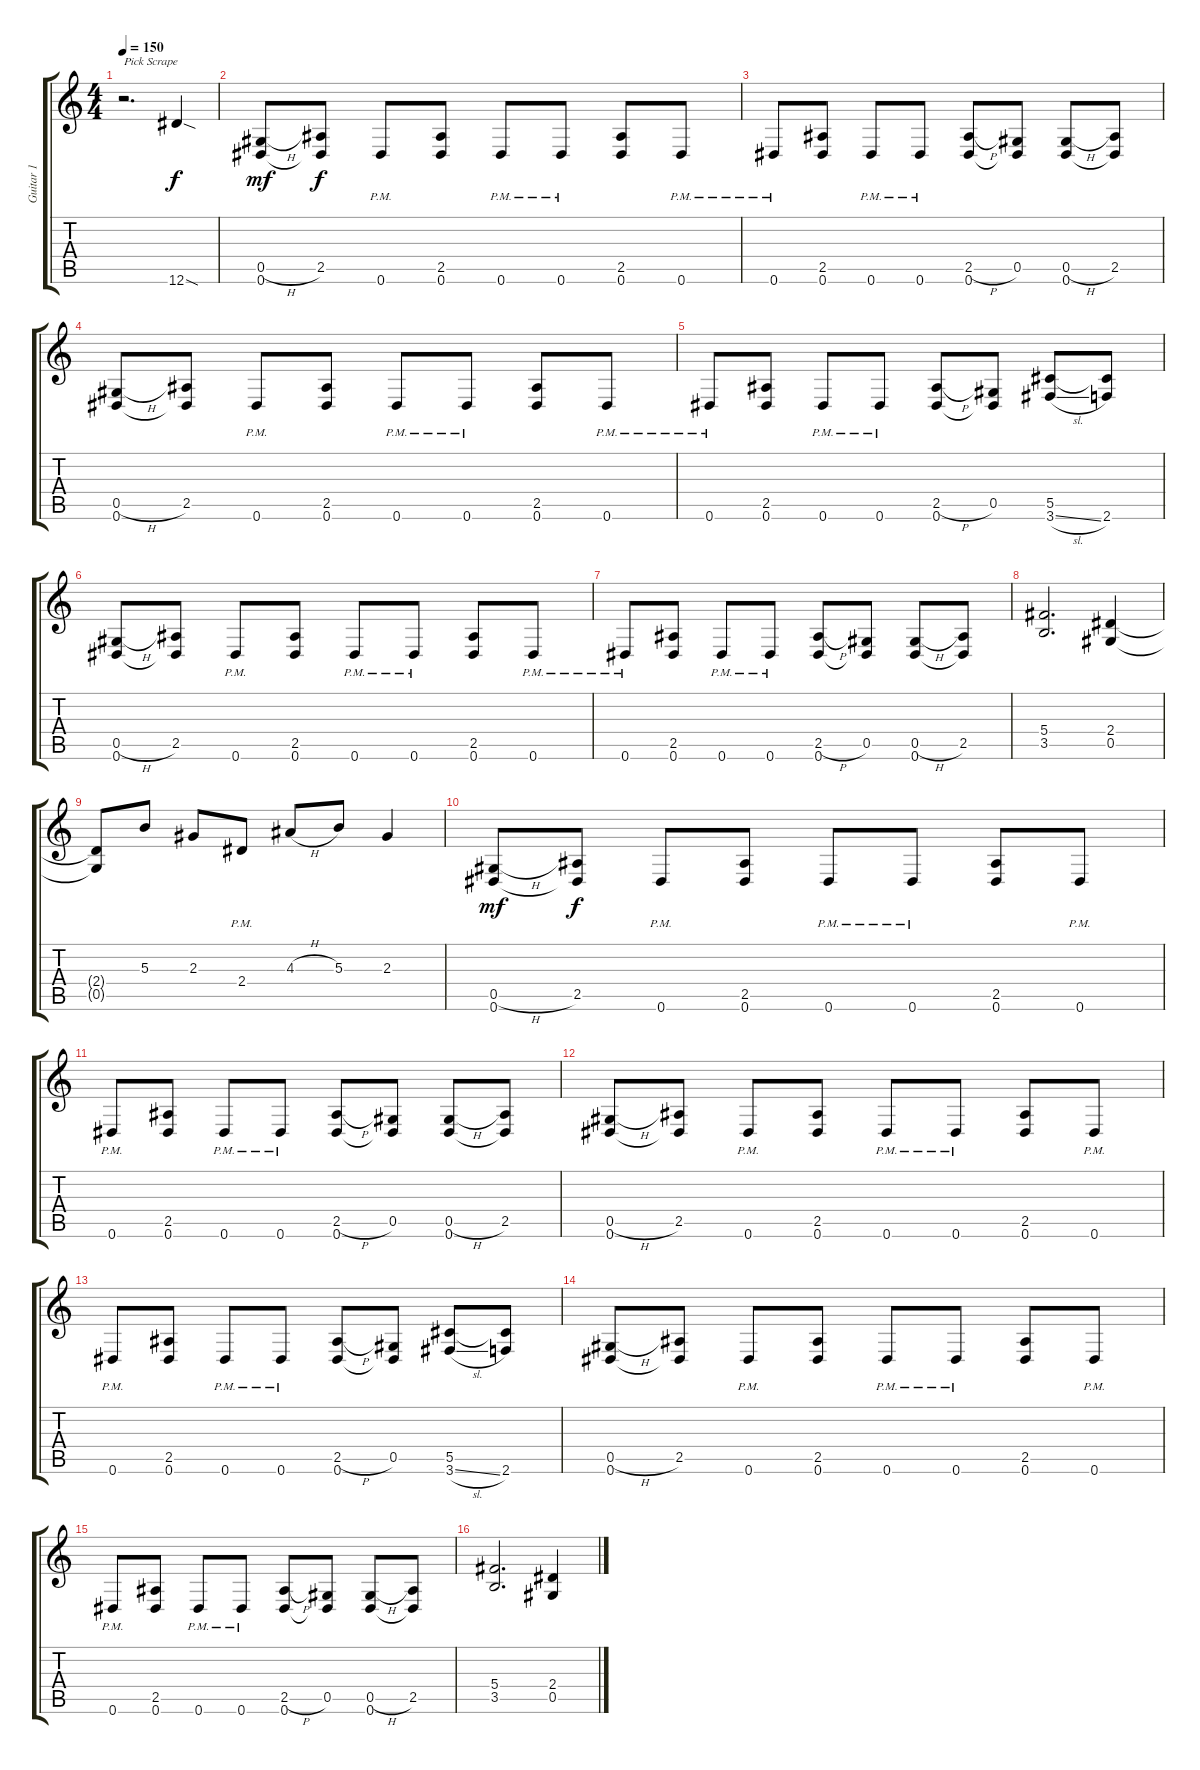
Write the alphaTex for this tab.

\track ("Guitar 1" "Guitar 1") {instrument distortionguitar}
\staff {score tabs}
\tuning (Eb4 Bb3 Gb3 Db3 Ab2 Eb2) {hide}
\ts (4 4)
\tempo 150
\clef g2
\ks c
r.2{d txt "Pick Scrape" dy f} 12.6{sod}.4 |
(0.5{h} 0.6).8{dy mf} (2.5 0.6{t}).8{dy f} 0.6{pm}.8 (2.5 0.6).8 0.6{pm}.8 0.6{pm}.8 (2.5 0.6).8 0.6{pm}.8 |
0.6{pm}.8 (2.5 0.6).8 0.6{pm}.8 0.6{pm}.8 (2.5{h} 0.6).8 (0.5 0.6{t}).8 (0.5{h} 0.6).8 (2.5 0.6{t}).8 |
(0.5{h} 0.6).8 (2.5 0.6{t}).8 0.6{pm}.8 (2.5 0.6).8 0.6{pm}.8 0.6{pm}.8 (2.5 0.6).8 0.6{pm}.8 |
0.6{pm}.8 (2.5 0.6).8 0.6{pm}.8 0.6{pm}.8 (2.5{h} 0.6).8 (0.5 0.6{t}).8 (5.5 3.6{sl}).8 (5.5{t} 2.6).8 |
(0.5{h} 0.6).8 (2.5 0.6{t}).8 0.6{pm}.8 (2.5 0.6).8 0.6{pm}.8 0.6{pm}.8 (2.5 0.6).8 0.6{pm}.8 |
0.6{pm}.8 (2.5 0.6).8 0.6{pm}.8 0.6{pm}.8 (2.5{h} 0.6).8 (0.5 0.6{t}).8 (0.5{h} 0.6).8 (2.5 0.6{t}).8 |
(5.4 3.5).2{d} (2.4 0.5).4 |
(2.4{t} 0.5{t}).8 5.3.8 2.3.8 2.4{pm}.8 4.3{h}.8 5.3.8 2.3.4 |
(0.5{h} 0.6).8{dy mf} (2.5 0.6{t}).8{dy f} 0.6{pm}.8 (2.5 0.6).8 0.6{pm}.8 0.6{pm}.8 (2.5 0.6).8 0.6{pm}.8 |
0.6{pm}.8 (2.5 0.6).8 0.6{pm}.8 0.6{pm}.8 (2.5{h} 0.6).8 (0.5 0.6{t}).8 (0.5{h} 0.6).8 (2.5 0.6{t}).8 |
(0.5{h} 0.6).8 (2.5 0.6{t}).8 0.6{pm}.8 (2.5 0.6).8 0.6{pm}.8 0.6{pm}.8 (2.5 0.6).8 0.6{pm}.8 |
0.6{pm}.8 (2.5 0.6).8 0.6{pm}.8 0.6{pm}.8 (2.5{h} 0.6).8 (0.5 0.6{t}).8 (5.5 3.6{sl}).8 (5.5{t} 2.6).8 |
(0.5{h} 0.6).8 (2.5 0.6{t}).8 0.6{pm}.8 (2.5 0.6).8 0.6{pm}.8 0.6{pm}.8 (2.5 0.6).8 0.6{pm}.8 |
0.6{pm}.8 (2.5 0.6).8 0.6{pm}.8 0.6{pm}.8 (2.5{h} 0.6).8 (0.5 0.6{t}).8 (0.5{h} 0.6).8 (2.5 0.6{t}).8 |
(5.4 3.5).2{d} (2.4 0.5).4
